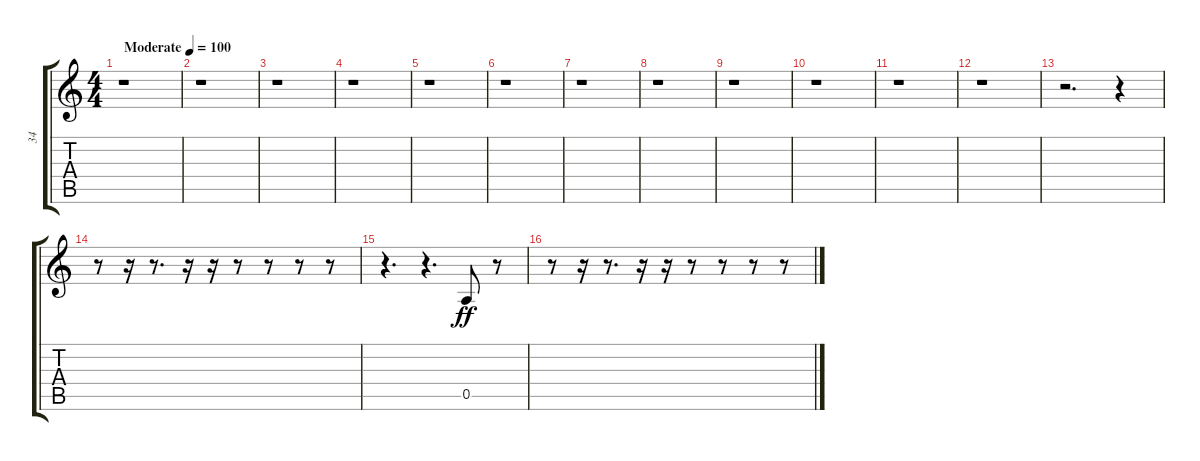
\track ("34" "34") {instrument electricbassfinger}
\staff {score tabs}
\tuning (E4 B3 G3 D3 A2 E2) {hide}
\ts (4 4)
\tempo (100 "Moderate")
\clef g2
\ks c
r.1{dy ff instrument electricbassfinger} |
r.1 |
r.1 |
r.1 |
r.1 |
r.1 |
r.1 |
r.1 |
r.1 |
r.1 |
r.1 |
r.1 |
r.2{d} r.4 |
r.8 r.16 r.8{d} r.16 r.16 r.8 r.8 r.8 r.8 |
r.4{d txt ""} r.4{d} 0.5.8 r.8 |
r.8 r.16 r.8{d} r.16 r.16 r.8 r.8 r.8 r.8
